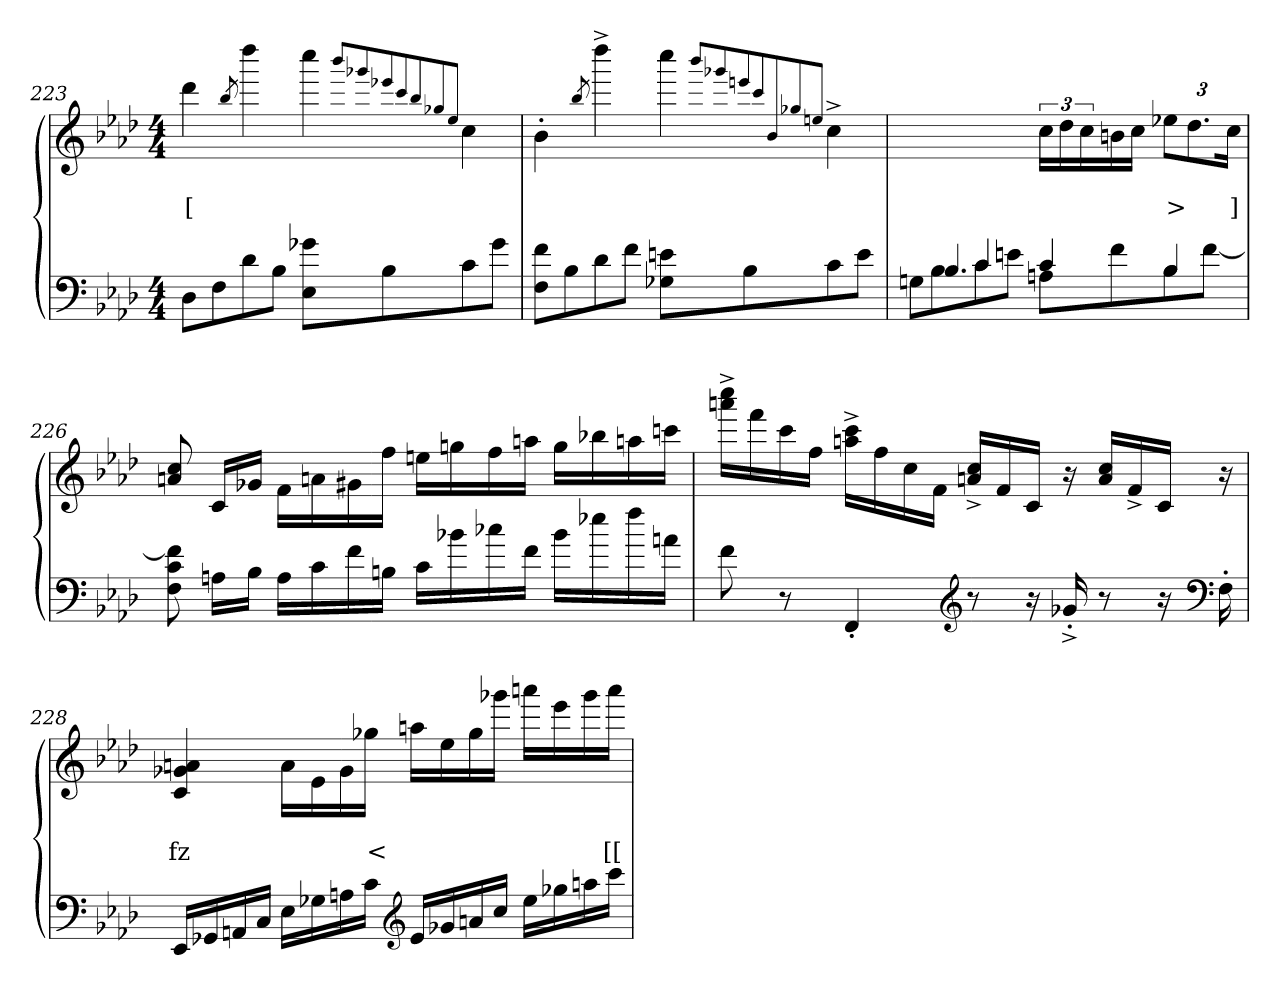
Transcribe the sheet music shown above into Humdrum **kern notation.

**kern	**kern	**text	**text
*part2	*part1	*part1	*part1
*staff2	*staff1	*staff1	*staff1
*clefF4	*clefG2	*	*
*k[b-e-a-d-]	*k[b-e-a-d-]	*	*
*M4/4	*M4/4	*	*
=223	=223	=223	=223
8D-L	4ddd-	.	[
8F	.	.	.
.	8qbb-/	.	.
8d-	4dddd-	.	.
8B-J	.	.	.
8g-X 8E-L	4cccc	.	.
8B-	.	.	.
.	8qqbbb-/L	.	.
.	8qqggg-X/	.	.
.	8qqeee-X/	.	.
.	8qqccc/	.	.
.	8qqbb-/	.	.
.	8qqgg-/	.	.
.	8qqee-/J	.	.
8c	4cc	.	.
8g-J	.	.	.
=224	=224	=224	=224
8f 8FL	4b-'>	.	.
8B-	.	.	.
.	8qbb-/	.	.
8d-	4dddd-^>	.	.
8fJ	.	.	.
8en 8G-XL	4cccc	.	.
8B-	.	.	.
.	8qqbbb-/L	.	.
.	8qqggg-X/	.	.
.	8qqeeen/	.	.
.	8qqccc/	.	.
.	8qqb-/	.	.
.	8qqgg-/	.	.
.	8qqeen/J	.	.
8c	4cc^>	.	.
8eJ	.	.	.
=225	=225	=225	=225
*^	*	*	*
*	*^	*	*	*
8ryy	8GnL	4ryy	2ryy	.	.
4.B-	8B-	.	.	.	.
.	8c	4c/	.	.	.
.	8enJ	.	.	.	.
4c	8AnL	2ryy	24ccLL	.	.
.	.	.	24dd-	.	.
.	.	.	24cc	.	.
.	8f	.	16bn	.	.
.	.	.	16ccJJ	.	.
4B-	8B-	.	12ee-XL	.	>
.	.	.	12.dd-	.	.
.	[8fJ	.	.	.	.
.	.	.	24ccJk	.	]
*v	*v	*v	*	*	*
=226	=226	=226	=226
8f] 8c 8F	8cc/ 8an/	.	.
16AnLL	16cLL	.	.
16B-JJ	16g-XJJ	.	.
16ALL	16fLL	.	.
16c	16an	.	.
16f	16g#X	.	.
16BnJJ	16ffJJ	.	.
16cLL	16eenLL	.	.
16b-X	16ggn	.	.
16cc-X	16ff	.	.
16fJJ	16aanJJ	.	.
16b-LL	16ggLL	.	.
16ee-X	16bb-X	.	.
16ff	16aan	.	.
16anJJ	16cccnJJ	.	.
=227	=227	=227	=227
8f	16cccc^> 16aaan^>LL	.	.
.	16fff	.	.
8r	16ccc	.	.
.	16ffJJ	.	.
4FF'>	16ccc^> 16aan^>LL	.	.
.	16ff	.	.
.	16cc	.	.
.	16fJJ	.	.
*clefG2	*	*	*
8r	16cc^> 16an^>LL	.	.
.	16f	.	.
16r	16cJJ	.	.
16g-X'>^>	16r	.	.
8r	16cc 16aLL	.	.
.	16f^>	.	.
16r	16cJJ	.	.
*clefF4	*	*	*
16F'>	16r	.	.
=228	=228	=228	=228
16EE-LL	4an 4g-X 4c	.	fz
16GG-X	.	.	.
16AAn	.	.	.
16CJJ	.	.	.
16E-LL	16aLL	.	.
16G-	16e-	.	.
16An	16g-	.	.
16cJJ	16gg-JJ	.	<
*clefG2	*	*	*
16e-LL	16aanLL	.	.
16g-	16ee-	.	.
16an	16gg-	.	.
16ccJJ	16ggg-JJ	.	.
16ee-LL	16aaanLL	.	.
16gg-	16eee-	.	.
16aan	16ggg-	.	.
16cccJJ	16aaaJJ	.	[[
=	=	=	=
*-	*-	*-	*-
